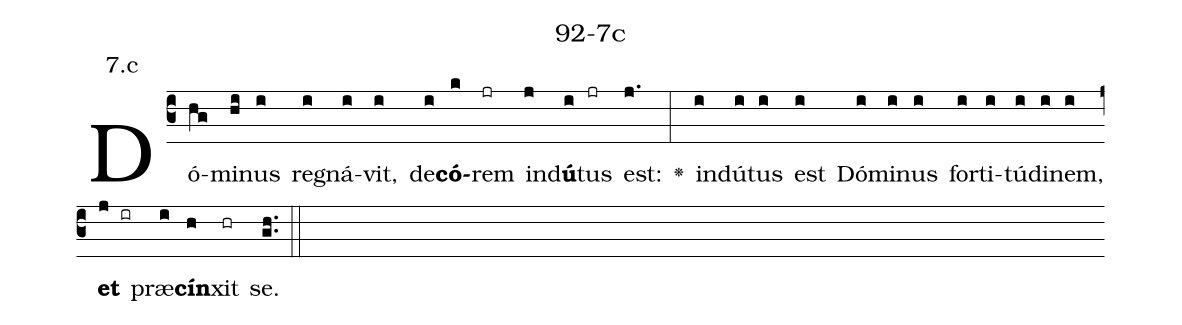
name: 92-7c;
annotation: 7.c;
%%
(c3)Dó(hg)mi(hi)nus(i) re(i)gná(i)vit,(i) de(i)<b>có</b>(k)rem(jr) ind(j)<b>ú</b>(i)tus(jr) est:(j.) <v>\greheightstar</v>(:) ind(i)ú(i)tus(i) est(i) Dó(i)mi(i)nus(i) for(i)ti(i)tú(i)di(i)nem,(i) <b>et</b>(j ir) præ(i)<b>cín</b>(h)xit(hr) se.(gh..) (::)


%E(i) u(i) o(j) u(i) a(h) e.(gh..) (::)
